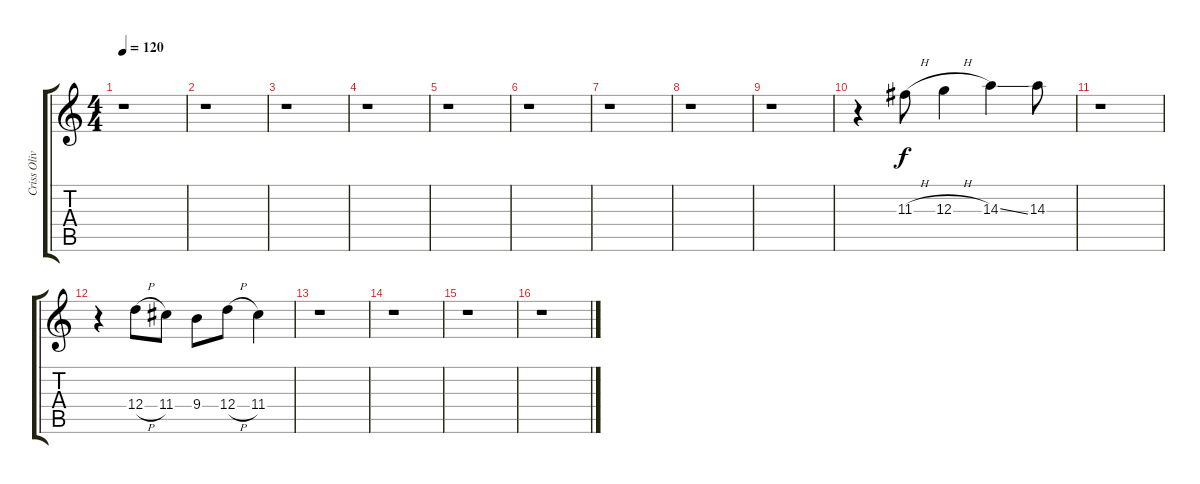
\track ("Criss Oliva 2" "Criss Oliv") {instrument distortionguitar}
\staff {score tabs}
\tuning (E4 B3 G3 D3 A2 E2) {hide}
\ts (4 4)
\tempo 120
\clef g2
\ks c
r.1{dy f} |
r.1 |
r.1 |
r.1 |
r.1 |
r.1 |
r.1 |
r.1 |
r.1 |
r.4 11.3{h}.8 12.3{h}.4 14.3{ss}.4 14.3.8 |
r.1 |
r.4 12.4{h}.8 11.4.8 9.4.8 12.4{h}.8 11.4.4 |
r.1 |
r.1 |
r.1 |
r.1
